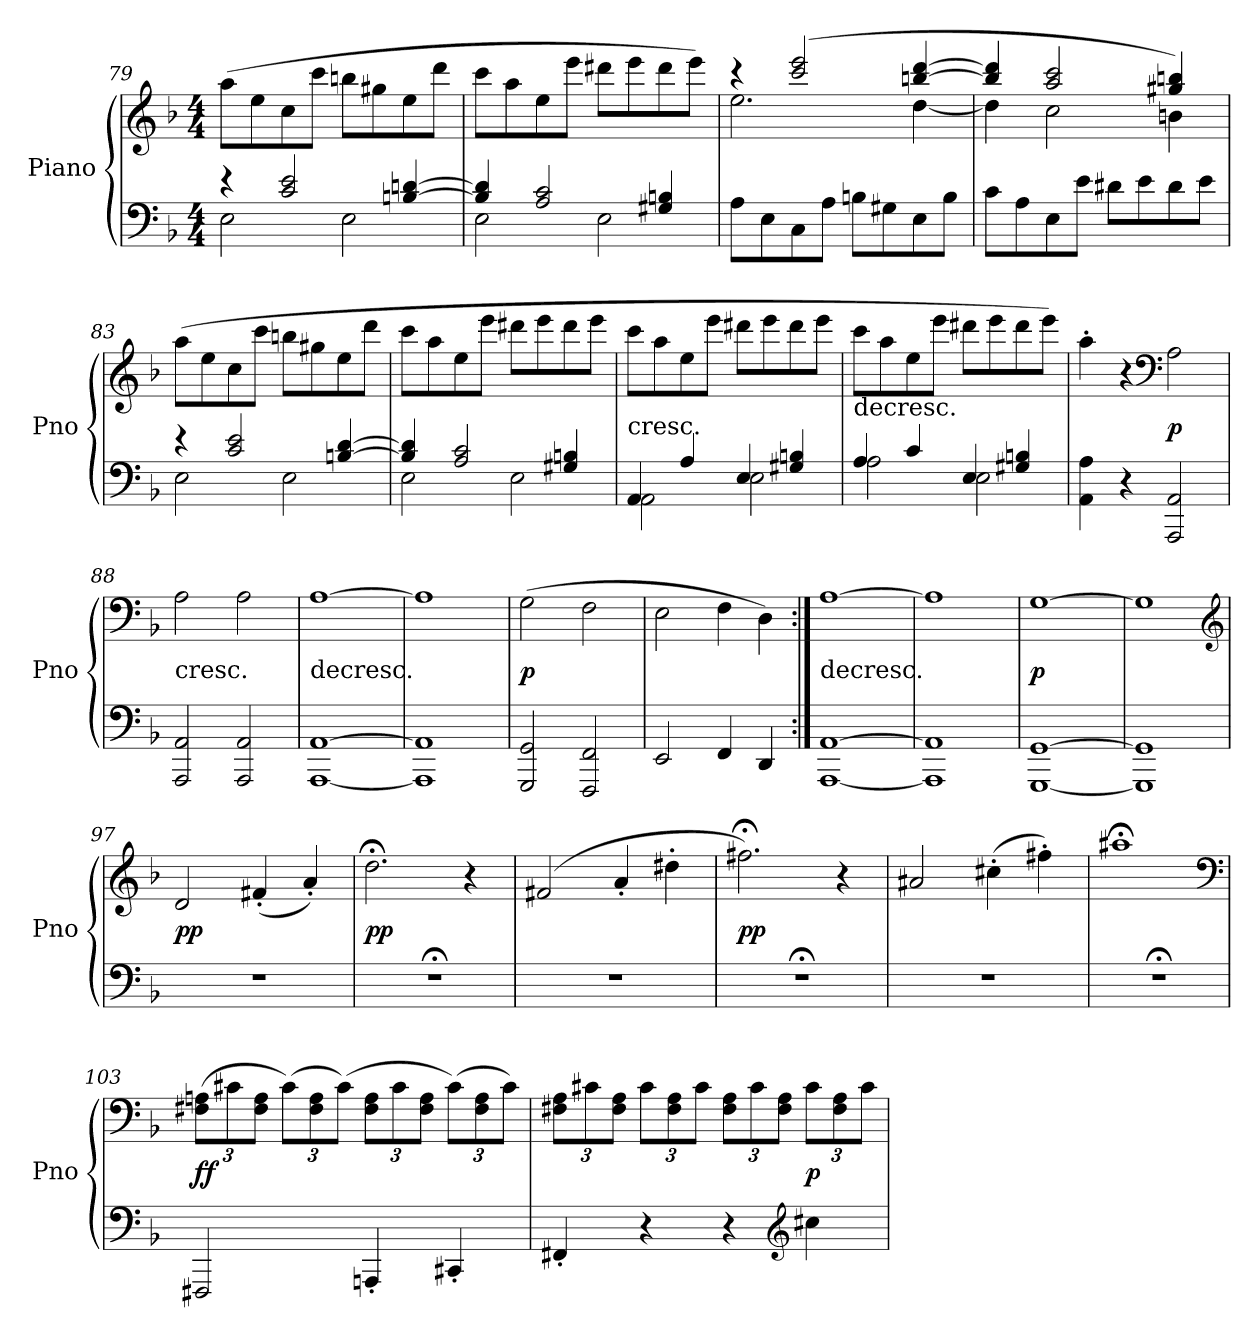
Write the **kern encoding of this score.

**kern	**kern	**dynam
*part1	*part1	*part1
*staff2	*staff1	*staff1/2
*I"Piano	*	*
*I'Pno	*	*
*clefF4	*clefG2	*
*k[b-]	*k[b-]	*
*d:	*d:	*
*M4/4	*M4/4	*
=79	=79	=79
*^	*	*
4r	2E\	(8aa\L	.
.	.	8ee\	.
2c/ 2e/	.	8cc\	.
.	.	8ccc\J	.
.	2E\	8bbn\L	.
.	.	8gg#X\	.
[4Bn/ [4dn/	.	8ee\	.
.	.	8ddd\J	.
=80	=80	=80	=80
4B]/ 4d]/	2E\	8ccc\L	.
.	.	8aa\	.
2A/ 2c/	.	8ee\	.
.	.	8eee\J	.
.	2E\	8ddd#X\L	.
.	.	8eee\	.
4G#X/ 4Bn/	.	8ddd#\	.
.	.	8eee\J)	.
*v	*v	*	*
=81	=81	=81
*	*^	*
8A\L	4r	2.ee\	.
8E\	.	.	.
8C\	(2ccc/ 2eee/	.	.
8A\J	.	.	.
8Bn\L	.	.	.
8G#X\	.	.	.
8E\	[4bbn/ [4ddd/	[4dd\	.
8B\J	.	.	.
=82	=82	=82	=82
8c\L	4bb]/ 4ddd]/	4dd\]	.
8A\	.	.	.
8E\	2aa/ 2ccc/	2cc\	.
8e\J	.	.	.
8d#X\L	.	.	.
8e\	.	.	.
8d#\	4gg#X/ 4bbn/)	4bn\	.
8e\J	.	.	.
*	*v	*v	*
=83	=83	=83
*^	*	*
4r	2E\	(8aa\L	.
.	.	8ee\	.
2c/ 2e/	.	8cc\	.
.	.	8ccc\J	.
.	2E\	8bbn\L	.
.	.	8gg#X\	.
[4Bn/ [4d/	.	8ee\	.
.	.	8ddd\J	.
=84	=84	=84	=84
4B]/ 4d]/	2E\	8ccc\L	.
.	.	8aa\	.
2A/ 2c/	.	8ee\	.
.	.	8eee\J	.
.	2E\	8ddd#X\L	.
.	.	8eee\	.
4G#X/ 4Bn/	.	8ddd#\	.
.	.	8eee\J	.
=85	=85	=85	=85
!	!	!LO:TX:c:t=cresc.	!
4AA/	2AA\	8ccc\L	.
.	.	8aa\	.
4A/	.	8ee\	.
.	.	8eee\J	.
4E/	2E\	8ddd#X\L	.
.	.	8eee\	.
4G#X/ 4Bn/	.	8ddd#\	.
.	.	8eee\J	.
=86	=86	=86	=86
!	!	!LO:TX:c:t=decresc.	!
4A/	2A\	8ccc\L	.
.	.	8aa\	.
4c/	.	8ee\	.
.	.	8eee\J	.
4E/	2E\	8ddd#X\L	.
.	.	8eee\	.
4G#X/ 4Bn/	.	8ddd#\	.
.	.	8eee\J)	.
*v	*v	*	*
=87	=87	=87
4AA\ 4A\	4aa'\	.
4r	4r	.
*	*clefF4	*
2AAA/ 2AA/	2A\	p
=88	=88	=88
!	!LO:TX:c:t=cresc.	!
2AAA/ 2AA/	2A\	.
2AAA/ 2AA/	2A\	.
=89	=89	=89
!	!LO:TX:c:t=decresc.	!
[1AAA [1AA	[1A	.
=90	=90	=90
1AAA] 1AA]	1A]	.
=91	=91	=91
2GGG/ 2GG/	(2G\	p
2FFF/ 2FF/	2F\	.
=92	=92	=92
2EE/	2E\	.
4FF/	4F\	.
4DD/	4D\)	.
=93:|!	=93:|!	=93:|!
!	!LO:TX:c:t=decresc.	!
[1AAA [1AA	[1A	.
=94	=94	=94
1AAA] 1AA]	1A]	.
=95	=95	=95
[1GGG [1GG	[1G	p
=96	=96	=96
1GGG] 1GG]	1G]	.
*	*clefG2	*
=97	=97	=97
*	*MM40	*
1r	2d/	pp
.	(4f#X'/	.
.	4a'/)	.
=98	=98	=98
1r;<	2.dd;<\	pp
.	4r	.
=99	=99	=99
1r	(2f#X/	.
.	4a'/	.
.	4dd#X'\	.
=100	=100	=100
1r;<	2.ff#X;<\)	pp
.	4r	.
=101	=101	=101
1r	2a#X/	.
.	(4cc#X'\	.
.	4ff#X'\)	.
=102	=102	=102
1r;<	1aa#X;<	.
*	*clefF4	*
=103	=103	=103
*	*MM168	*
2FFF#X/	(12F#X\ 12An\L	ff
.	12c#X\	.
.	12F#\ 12A\J	.
.	(12c#\L)	.
.	12F#\ 12A\	.
.	(12c#\J)	.
4AAAn'/	12F#\ 12A\L	.
.	12c#\	.
.	12F#\ 12A\J	.
4CC#X'/	(12c#\L)	.
.	12F#\ 12A\	.
.	12c#\J)	.
=104	=104	=104
4FF#X'/	12F#X\ 12A\L	.
.	12c#X\	.
.	12F#\ 12A\J	.
4r	12c#\L	.
.	12F#\ 12A\	.
.	12c#\J	.
4r	12F#\ 12A\L	.
.	12c#\	.
.	12F#\ 12A\J	.
*clefG2	*	*
4cc#X\	12c#\L	p
.	12F#\ 12A\	.
.	12c#\J	.
=	=	=
*-	*-	*-
